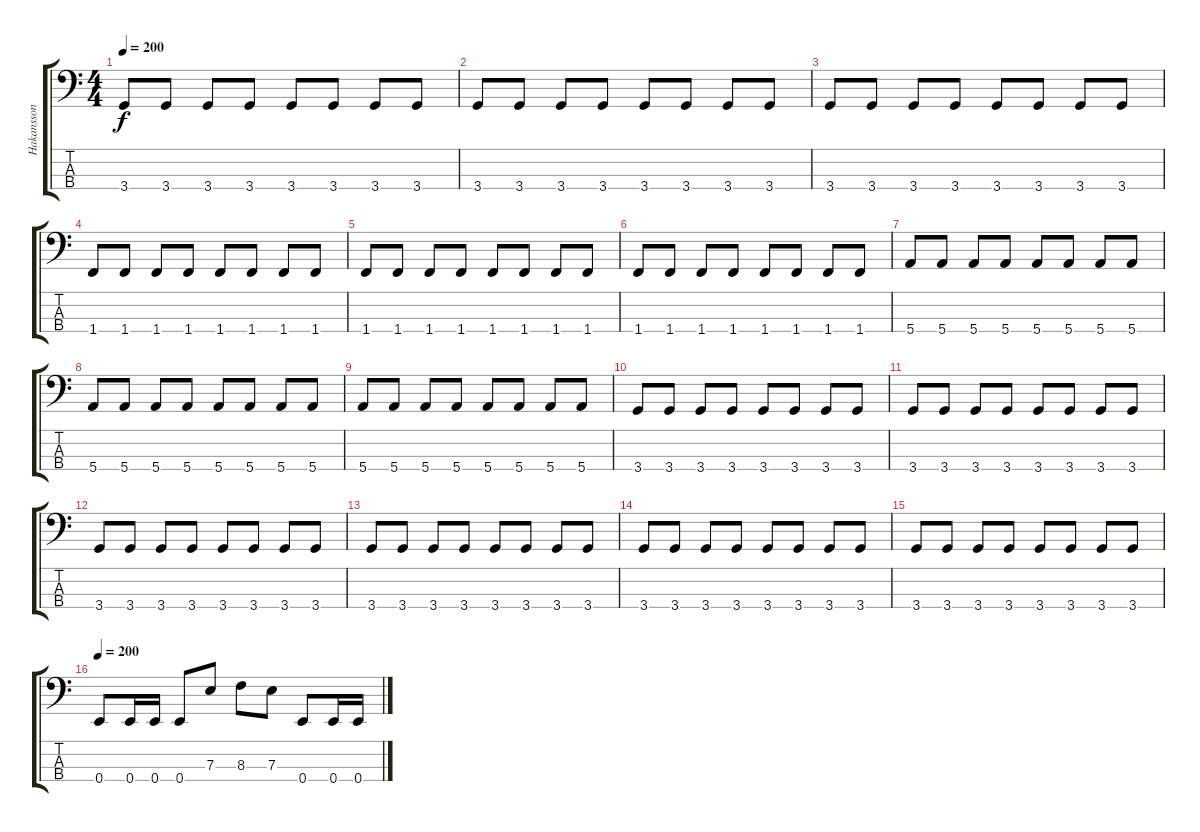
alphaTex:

\track ("Hakansson" "Hakansson") {instrument electricbasspick}
\staff {score tabs}
\tuning (G2 D2 A1 E1) {hide}
\ts (4 4)
\tempo 200
\clef f4
\ks c
3.4.8{dy f} 3.4.8 3.4.8 3.4.8 3.4.8 3.4.8 3.4.8 3.4.8 |
3.4.8 3.4.8 3.4.8 3.4.8 3.4.8 3.4.8 3.4.8 3.4.8 |
3.4.8 3.4.8 3.4.8 3.4.8 3.4.8 3.4.8 3.4.8 3.4.8 |
1.4.8 1.4.8 1.4.8 1.4.8 1.4.8 1.4.8 1.4.8 1.4.8 |
1.4.8 1.4.8 1.4.8 1.4.8 1.4.8 1.4.8 1.4.8 1.4.8 |
1.4.8 1.4.8 1.4.8 1.4.8 1.4.8 1.4.8 1.4.8 1.4.8 |
5.4.8 5.4.8 5.4.8 5.4.8 5.4.8 5.4.8 5.4.8 5.4.8 |
5.4.8 5.4.8 5.4.8 5.4.8 5.4.8 5.4.8 5.4.8 5.4.8 |
5.4.8 5.4.8 5.4.8 5.4.8 5.4.8 5.4.8 5.4.8 5.4.8 |
3.4.8 3.4.8 3.4.8 3.4.8 3.4.8 3.4.8 3.4.8 3.4.8 |
3.4.8 3.4.8 3.4.8 3.4.8 3.4.8 3.4.8 3.4.8 3.4.8 |
3.4.8 3.4.8 3.4.8 3.4.8 3.4.8 3.4.8 3.4.8 3.4.8 |
3.4.8 3.4.8 3.4.8 3.4.8 3.4.8 3.4.8 3.4.8 3.4.8 |
3.4.8 3.4.8 3.4.8 3.4.8 3.4.8 3.4.8 3.4.8 3.4.8 |
3.4.8 3.4.8 3.4.8 3.4.8 3.4.8 3.4.8 3.4.8 3.4.8 |
\tempo 200
0.4.8 0.4.16 0.4.16 0.4.8 7.3.8 8.3.8 7.3.8 0.4.8 0.4.16 0.4.16
